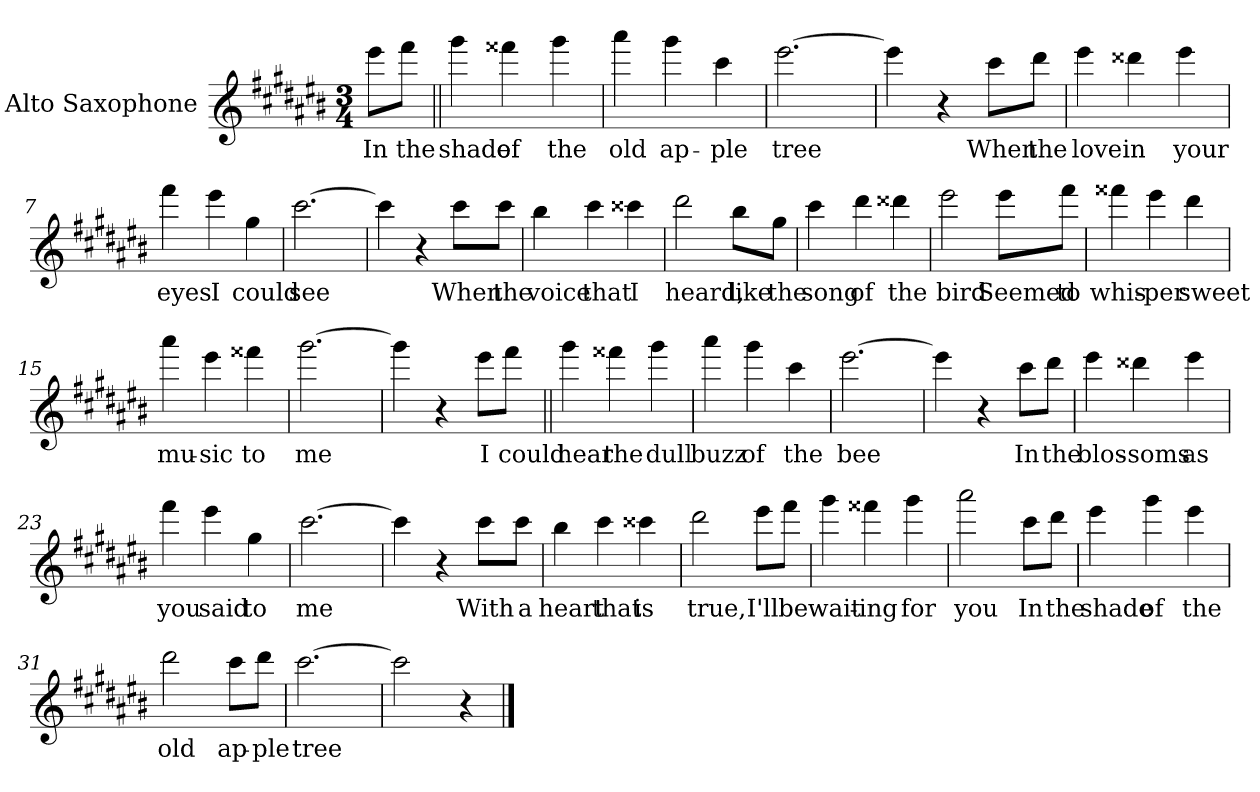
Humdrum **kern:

**kern	**text
*part1	*part1
*staff1	*staff1
*I"Alto Saxophone	*
*I'Alto Sax.	*
*clefG2	*
*ITrd5c9	*
*k[f#c#g#d#]	*
*E:	*
*M3/4	*
*MM100	*
=1	=1
!	!LO:LY:b
8gg#\L	In
!	!LO:LY:b
8aa\J	the
=2||	=2||
!	!LO:LY:b
4bb\	shade
!	!LO:LY:b
4aa#X\	of
!	!LO:LY:b
4bb\	the
=3	=3
!	!LO:LY:b
4ccc#\	old
!	!LO:LY:b
4bb\	ap-
!	!LO:LY:b
4ee\	-ple
=4	=4
!	!LO:LY:b
[2.gg#\	tree
=5	=5
4gg#\]	.
4r	.
!	!LO:LY:b
8ee\L	When
!	!LO:LY:b
8ff#\J	the
!!LO:LB:g=z
=6	=6
!	!LO:LY:b
4gg#\	love
!	!LO:LY:b
4ff##X\	in
!	!LO:LY:b
4gg#\	your
=7	=7
!	!LO:LY:b
4aa\	eyes
!	!LO:LY:b
4gg#\	I
!	!LO:LY:b
4b\	could
=8	=8
!	!LO:LY:b
[2.ee\	see
=9	=9
4ee\]	.
4r	.
!	!LO:LY:b
8ee\L	When
!	!LO:LY:b
8ee\J	the
!!LO:LB:g=z
=10	=10
!	!LO:LY:b
4dd#\	voice
!	!LO:LY:b
4ee\	that
!	!LO:LY:b
4ee#X\	I
=11	=11
!	!LO:LY:b
2ff#\	heard,
!	!LO:LY:b
8dd#\L	like
!	!LO:LY:b
8b\J	the
=12	=12
!	!LO:LY:b
4ee\	song
!	!LO:LY:b
4ff#\	of
!	!LO:LY:b
4ff##X\	the
=13	=13
!	!LO:LY:b
2gg#\	bird
!	!LO:LY:b
8gg#\L	Seemed
!	!LO:LY:b
8aa\J	to
!!LO:LB:g=z
=14	=14
!	!LO:LY:b
4aa#X\	whis-
!	!LO:LY:b
4gg#\	-per
!	!LO:LY:b
4ff#\	sweet
=15	=15
!	!LO:LY:b
4ccc#\	mu-
!	!LO:LY:b
4gg#\	-sic
!	!LO:LY:b
4aa#X\	to
=16	=16
!	!LO:LY:b
[2.bb\	me
=17	=17
4bb\]	.
4r	.
!	!LO:LY:b
8gg#\L	I
!	!LO:LY:b
8aa\J	could
!!LO:LB:g=z
=18||	=18||
!	!LO:LY:b
4bb\	hear
!	!LO:LY:b
4aa#X\	the
!	!LO:LY:b
4bb\	dull
=19	=19
!	!LO:LY:b
4ccc#\	buzz
!	!LO:LY:b
4bb\	of
!	!LO:LY:b
4ee\	the
=20	=20
!	!LO:LY:b
[2.gg#\	bee
=21	=21
4gg#\]	.
4r	.
!	!LO:LY:b
8ee\L	In
!	!LO:LY:b
8ff#\J	the
!!LO:LB:g=z
=22	=22
!	!LO:LY:b
4gg#\	blos-
!	!LO:LY:b
4ff##X\	-soms
!	!LO:LY:b
4gg#\	as
=23	=23
!	!LO:LY:b
4aa\	you
!	!LO:LY:b
4gg#\	said
!	!LO:LY:b
4b\	to
=24	=24
!	!LO:LY:b
[2.ee\	me
=25	=25
4ee\]	.
4r	.
!	!LO:LY:b
8ee\L	With
!	!LO:LY:b
8ee\J	a
!!LO:LB:g=z
=26	=26
!	!LO:LY:b
4dd#\	heart
!	!LO:LY:b
4ee\	that
!	!LO:LY:b
4ee#X\	is
=27	=27
!	!LO:LY:b
2ff#\	true,
!	!LO:LY:b
8gg#\L	I'll
!	!LO:LY:b
8aa\J	be
=28	=28
!	!LO:LY:b
4bb\	wait-
!	!LO:LY:b
4aa#X\	-ing
!	!LO:LY:b
4bb\	for
=29	=29
!	!LO:LY:b
2ccc#\	you
!	!LO:LY:b
8ee\L	In
!	!LO:LY:b
8ff#\J	the
!!LO:LB:g=z
=30	=30
!	!LO:LY:b
4gg#\	shade
!	!LO:LY:b
4bb\	of
!	!LO:LY:b
4gg#\	the
=31	=31
!	!LO:LY:b
2ff#\	old
!	!LO:LY:b
8ee\L	ap-
!	!LO:LY:b
8ff#\J	-ple
=32	=32
!	!LO:LY:b
[2.ee\	tree
=33	=33
2ee\]	.
4r	.
==	==
*-	*-
